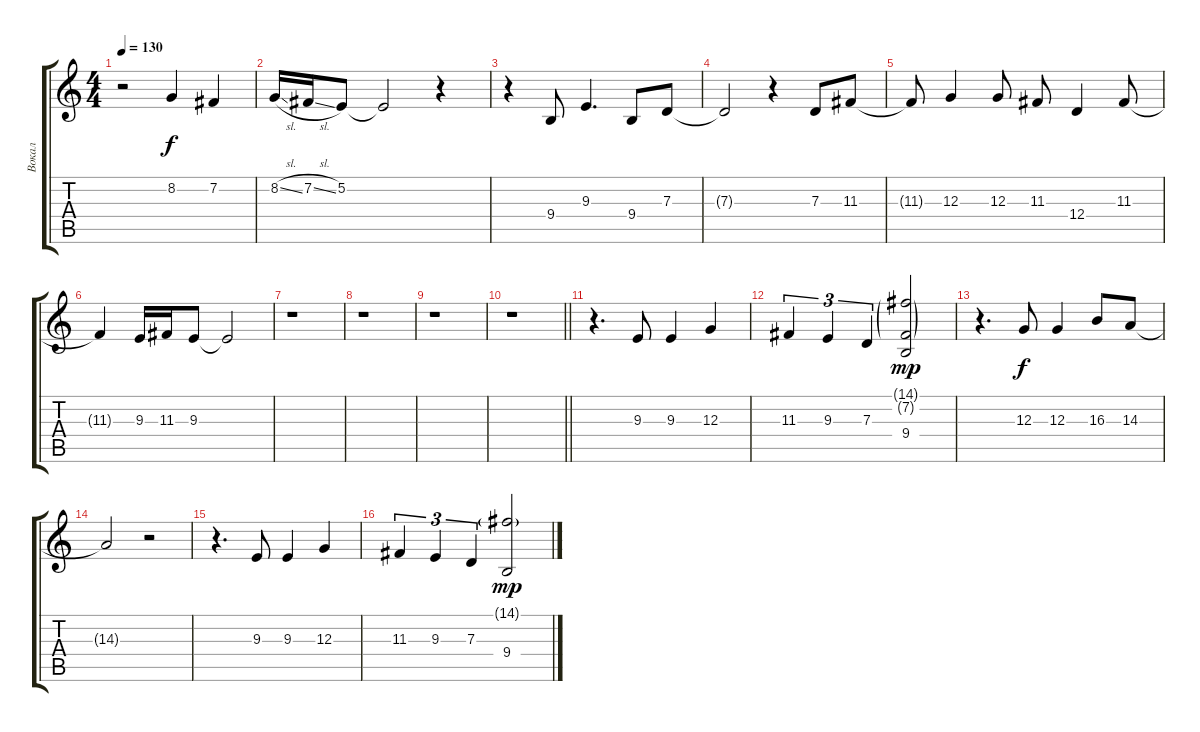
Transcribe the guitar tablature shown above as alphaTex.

\track ("Вокал" "Вокал") {instrument oboe}
\staff {score tabs}
\tuning (E4 B3 G3 D3 A2 E2) {hide}
\ts (4 4)
\tempo 130
\clef g2
\ks c
r.2{dy f} 8.2.4 7.2.4 |
8.2{sl}.16 7.2{sl}.16 5.2.8 5.2{t}.2 r.4 |
r.4 9.4.8 9.3.4{d} 9.4.8 7.3.8 |
7.3{t}.2 r.4 7.3.8 11.3.8 |
11.3{t}.8 12.3.4 12.3.8 11.3.8 12.4.4 11.3.8 |
11.3{t}.4 9.3.16 11.3.16 9.3.8 9.3{t}.2 |
r.1 |
r.1 |
r.1 |
\barLineRight lightlight
r.1 |
r.4{d} 9.3.8 9.3.4 12.3.4 |
11.3.4{tu (3 2)} 9.3.4{tu (3 2)} 7.3.4{tu (3 2)} (14.1{g} 7.2{g} 9.4).2{dy mp} |
r.4{d} 12.3.8{dy f} 12.3.4 16.3.8 14.3.8 |
14.3{t}.2 r.2 |
r.4{d} 9.3.8 9.3.4 12.3.4 |
11.3.4{tu (3 2)} 9.3.4{tu (3 2)} 7.3.4{tu (3 2)} (14.1{g} 9.4).2{dy mp}
